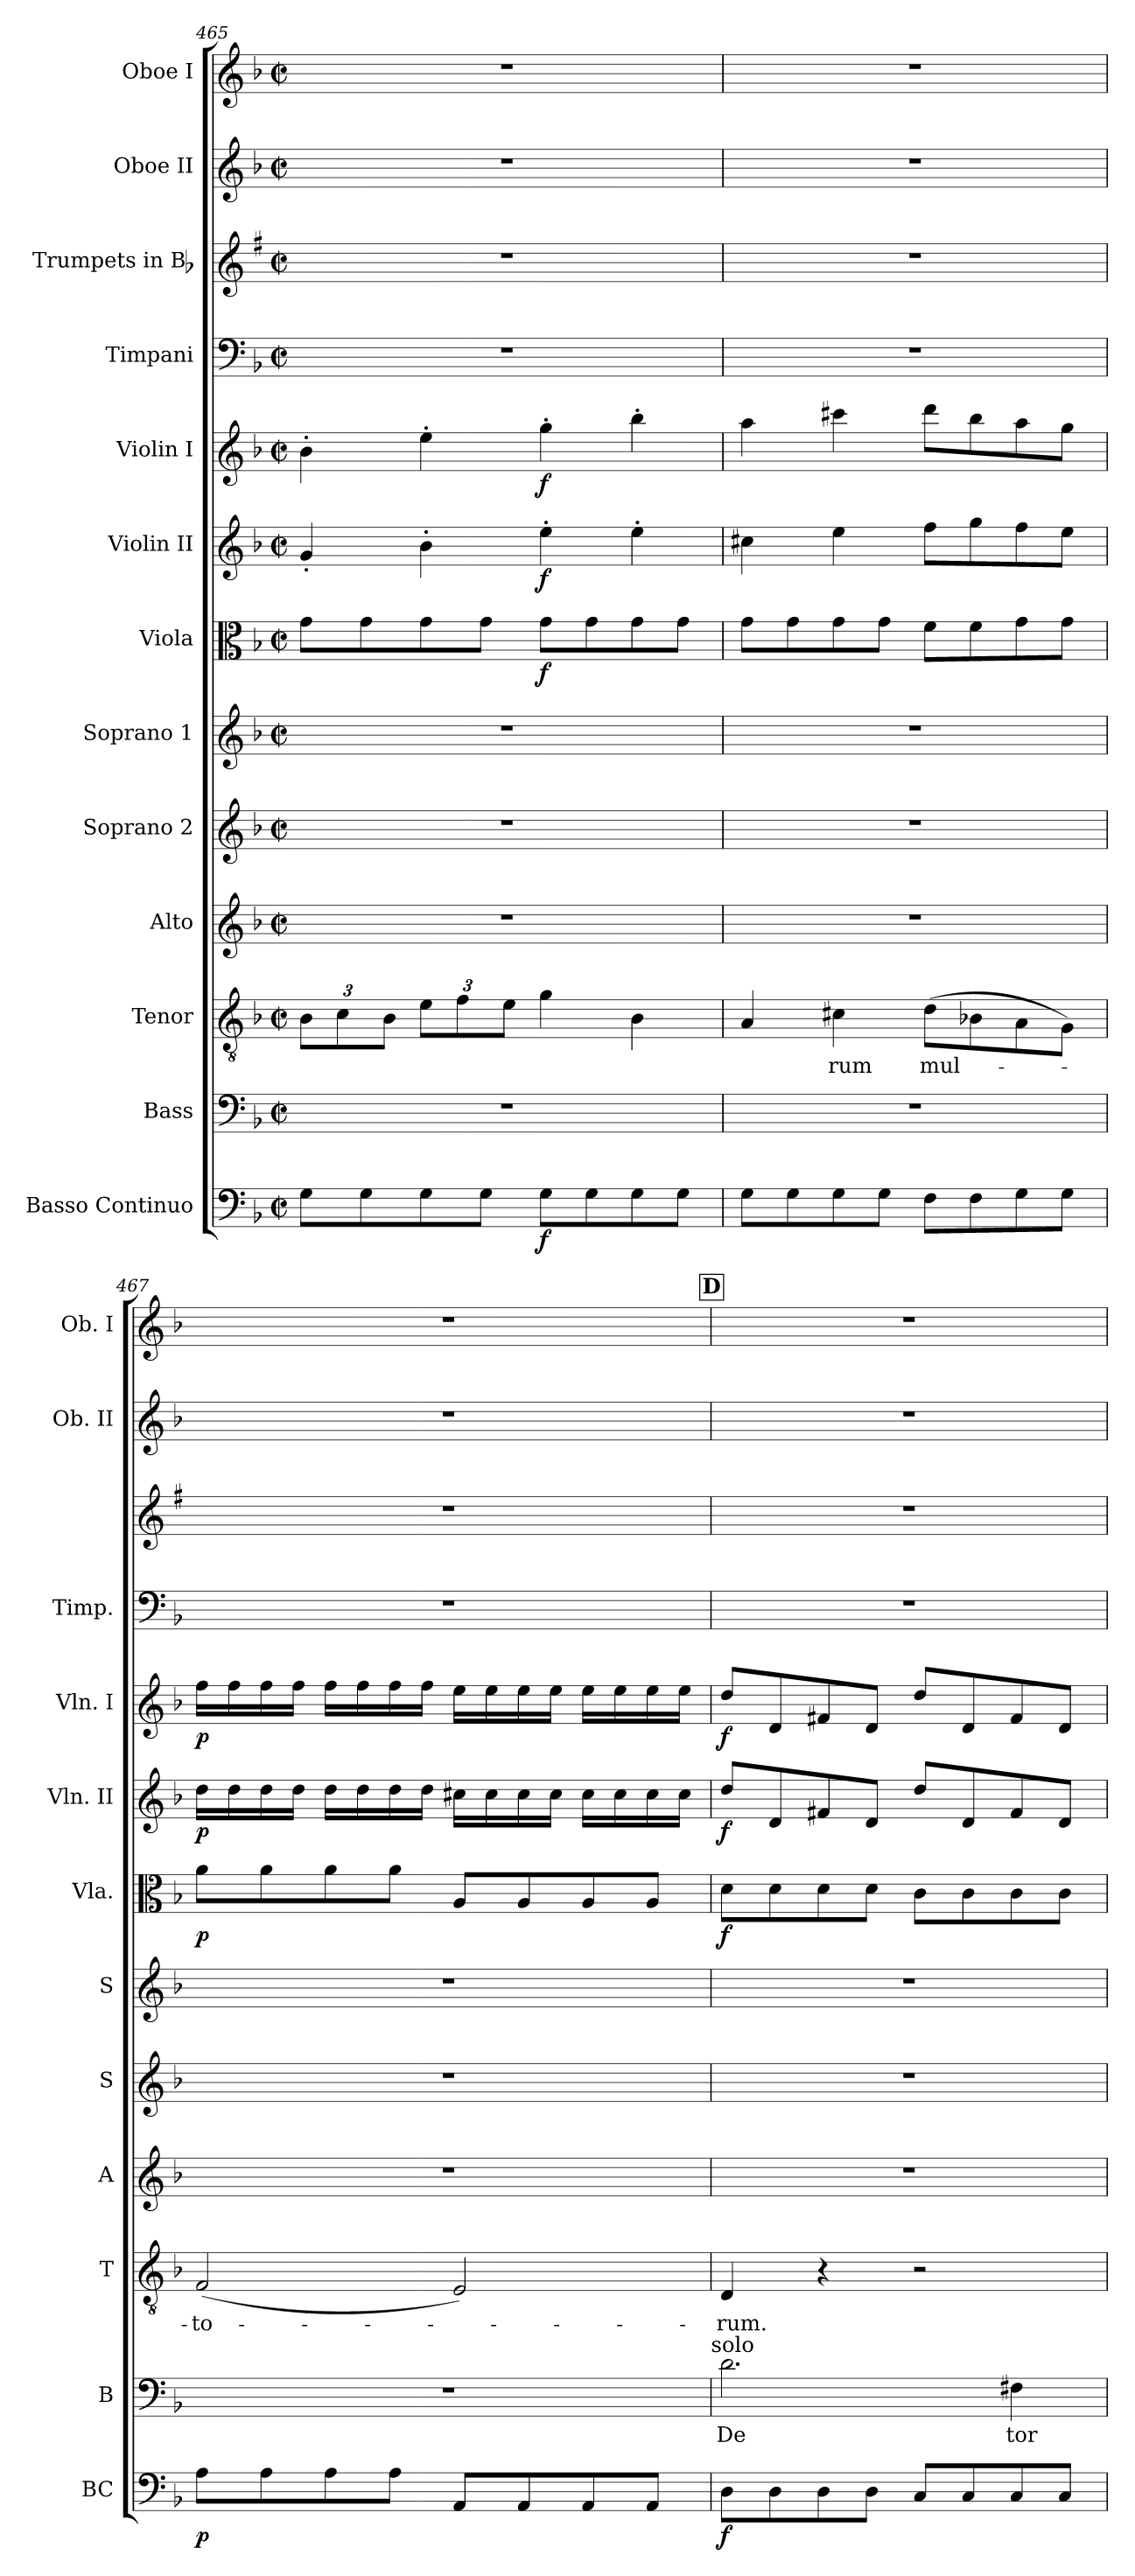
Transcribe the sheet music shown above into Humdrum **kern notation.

**kern	**dynam	**kern	**text	**kern	**text	**kern	**kern	**kern	**kern	**dynam	**kern	**dynam	**kern	**dynam	**kern	**kern	**kern	**kern
*part13	*part13	*part12	*part12	*part11	*part11	*part10	*part9	*part8	*part7	*part7	*part6	*part6	*part5	*part5	*part4	*part3	*part2	*part1
*staff13	*staff13	*staff12	*staff12	*staff11	*staff11	*staff10	*staff9	*staff8	*staff7	*staff7	*staff6	*staff6	*staff5	*staff5	*staff4	*staff3	*staff2	*staff1
*I"Basso Continuo	*	*I"Bass	*	*I"Tenor	*	*I"Alto	*I"Soprano 2	*I"Soprano 1	*I"Viola	*	*I"Violin II	*	*I"Violin I	*	*I"Timpani	*I"Trumpets in Bb	*I"Oboe II	*I"Oboe I
*I'BC	*	*I'B	*	*I'T	*	*I'A	*I'S	*I'S	*I'Vla.	*	*I'Vln. II	*	*I'Vln. I	*	*I'Timp.	*	*I'Ob. II	*I'Ob. I
*clefF4	*	*clefF4	*	*clefGv2	*	*clefG2	*clefG2	*clefG2	*clefC3	*	*clefG2	*	*clefG2	*	*clefF4	*clefG2	*clefG2	*clefG2
*	*	*	*	*	*	*	*	*	*	*	*	*	*	*	*	*ITrd1c2	*	*
*k[b-]	*	*k[b-]	*	*k[b-]	*	*k[b-]	*k[b-]	*k[b-]	*k[b-]	*	*k[b-]	*	*k[b-]	*	*k[b-]	*k[b-]	*k[b-]	*k[b-]
*F:	*	*F:	*	*F:	*	*F:	*F:	*F:	*F:	*	*F:	*	*F:	*	*F:	*F:	*F:	*F:
*M2/2	*	*M2/2	*	*M2/2	*	*M2/2	*M2/2	*M2/2	*M2/2	*	*M2/2	*	*M2/2	*	*M2/2	*M2/2	*M2/2	*M2/2
*met(c|)	*	*met(c|)	*	*met(c|)	*	*met(c|)	*met(c|)	*met(c|)	*met(c|)	*	*met(c|)	*	*met(c|)	*	*met(c|)	*met(c|)	*met(c|)	*met(c|)
=465	=465	=465	=465	=465	=465	=465	=465	=465	=465	=465	=465	=465	=465	=465	=465	=465	=465	=465
8G\L	.	1r	.	12B-\L	.	1r	1r	1r	8g\L	.	4g'</	.	4b-'>\	.	1r	1r	1r	1r
.	.	.	.	12c\	.	.	.	.	.	.	.	.	.	.	.	.	.	.
8G\	.	.	.	.	.	.	.	.	8g\	.	.	.	.	.	.	.	.	.
.	.	.	.	12B-\J	.	.	.	.	.	.	.	.	.	.	.	.	.	.
8G\	.	.	.	12e\L	.	.	.	.	8g\	.	4b-'>\	.	4ee'>\	.	.	.	.	.
.	.	.	.	12f\	.	.	.	.	.	.	.	.	.	.	.	.	.	.
8G\J	.	.	.	.	.	.	.	.	8g\J	.	.	.	.	.	.	.	.	.
.	.	.	.	12e\J	.	.	.	.	.	.	.	.	.	.	.	.	.	.
!	!LO:DY:b	!	!	!	!	!	!	!	!	!LO:DY:b	!	!LO:DY:b	!	!LO:DY:b	!	!	!	!
8G\L	f	.	.	4g\	.	.	.	.	8g\L	f	4ee'>\	f	4gg'>\	f	.	.	.	.
8G\	.	.	.	.	.	.	.	.	8g\	.	.	.	.	.	.	.	.	.
8G\	.	.	.	4B-\	.	.	.	.	8g\	.	4ee'>\	.	4bb-'>\	.	.	.	.	.
8G\J	.	.	.	.	.	.	.	.	8g\J	.	.	.	.	.	.	.	.	.
!!LO:PB:g=z
=466	=466	=466	=466	=466	=466	=466	=466	=466	=466	=466	=466	=466	=466	=466	=466	=466	=466	=466
8G\L	.	1r	.	4A/	.	1r	1r	1r	8g\L	.	4cc#X\	.	4aa\	.	1r	1r	1r	1r
8G\	.	.	.	.	.	.	.	.	8g\	.	.	.	.	.	.	.	.	.
!	!	!	!	!	!LO:LY:b	!	!	!	!	!	!	!	!	!	!	!	!	!
8G\	.	.	.	4c#X\	-rum	.	.	.	8g\	.	4ee\	.	4ccc#X\	.	.	.	.	.
8G\J	.	.	.	.	.	.	.	.	8g\J	.	.	.	.	.	.	.	.	.
!	!	!	!	!	!LO:LY:b	!	!	!	!	!	!	!	!	!	!	!	!	!
8F\L	.	.	.	(<8d\L	mul-	.	.	.	8f\L	.	8ff\L	.	8ddd\L	.	.	.	.	.
8F\	.	.	.	8B-X\	.	.	.	.	8f\	.	8gg\	.	8bb-\	.	.	.	.	.
8G\	.	.	.	8A\	.	.	.	.	8g\	.	8ff\	.	8aa\	.	.	.	.	.
8G\J	.	.	.	8G\J)	.	.	.	.	8g\J	.	8ee\J	.	8gg\J	.	.	.	.	.
=467	=467	=467	=467	=467	=467	=467	=467	=467	=467	=467	=467	=467	=467	=467	=467	=467	=467	=467
!	!LO:DY:b	!	!	!	!LO:LY:b	!	!	!	!	!LO:DY:b	!	!LO:DY:b	!	!LO:DY:b	!	!	!	!
8A\L	p	1r	.	(<2F/	-to-	1r	1r	1r	8a\L	p	16dd\LL	p	16ff\LL	p	1r	1r	1r	1r
.	.	.	.	.	.	.	.	.	.	.	16dd\	.	16ff\	.	.	.	.	.
8A\	.	.	.	.	.	.	.	.	8a\	.	16dd\	.	16ff\	.	.	.	.	.
.	.	.	.	.	.	.	.	.	.	.	16dd\JJ	.	16ff\JJ	.	.	.	.	.
8A\	.	.	.	.	.	.	.	.	8a\	.	16dd\LL	.	16ff\LL	.	.	.	.	.
.	.	.	.	.	.	.	.	.	.	.	16dd\	.	16ff\	.	.	.	.	.
8A\J	.	.	.	.	.	.	.	.	8a\J	.	16dd\	.	16ff\	.	.	.	.	.
.	.	.	.	.	.	.	.	.	.	.	16dd\JJ	.	16ff\JJ	.	.	.	.	.
8AA/L	.	.	.	2E/)	.	.	.	.	8A/L	.	16cc#X\LL	.	16ee\LL	.	.	.	.	.
.	.	.	.	.	.	.	.	.	.	.	16cc#\	.	16ee\	.	.	.	.	.
8AA/	.	.	.	.	.	.	.	.	8A/	.	16cc#\	.	16ee\	.	.	.	.	.
.	.	.	.	.	.	.	.	.	.	.	16cc#\JJ	.	16ee\JJ	.	.	.	.	.
8AA/	.	.	.	.	.	.	.	.	8A/	.	16cc#\LL	.	16ee\LL	.	.	.	.	.
.	.	.	.	.	.	.	.	.	.	.	16cc#\	.	16ee\	.	.	.	.	.
8AA/J	.	.	.	.	.	.	.	.	8A/J	.	16cc#\	.	16ee\	.	.	.	.	.
.	.	.	.	.	.	.	.	.	.	.	16cc#\JJ	.	16ee\JJ	.	.	.	.	.
!	!	!LO:TX:a:t=solo	!	!	!	!	!	!	!	!	!	!	!	!	!	!	!	!
!!LO:REH:place=s1:a:B:fs=14:t=D
=468	=468	=468	=468	=468	=468	=468	=468	=468	=468	=468	=468	=468	=468	=468	=468	=468	=468	=468
!	!LO:DY:b	!	!LO:LY:b	!	!LO:LY:b	!	!	!	!	!LO:DY:b	!	!LO:DY:b	!	!LO:DY:b	!	!	!	!
8D\L	f	2.d\	De	4D/	-rum.	1r	1r	1r	8d\L	f	8dd/L	f	8dd/L	f	1r	1r	1r	1r
8D\	.	.	.	.	.	.	.	.	8d\	.	8d/	.	8d/	.	.	.	.	.
8D\	.	.	.	4r	.	.	.	.	8d\	.	8f#X/	.	8f#X/	.	.	.	.	.
8D\J	.	.	.	.	.	.	.	.	8d\J	.	8d/J	.	8d/J	.	.	.	.	.
8C/L	.	.	.	2r	.	.	.	.	8c\L	.	8dd/L	.	8dd/L	.	.	.	.	.
8C/	.	.	.	.	.	.	.	.	8c\	.	8d/	.	8d/	.	.	.	.	.
!	!	!	!LO:LY:b	!	!	!	!	!	!	!	!	!	!	!	!	!	!	!
8C/	.	4F#X\	tor-	.	.	.	.	.	8c\	.	8f#/	.	8f#/	.	.	.	.	.
8C/J	.	.	.	.	.	.	.	.	8c\J	.	8d/J	.	8d/J	.	.	.	.	.
=	=	=	=	=	=	=	=	=	=	=	=	=	=	=	=	=	=	=
*-	*-	*-	*-	*-	*-	*-	*-	*-	*-	*-	*-	*-	*-	*-	*-	*-	*-	*-
